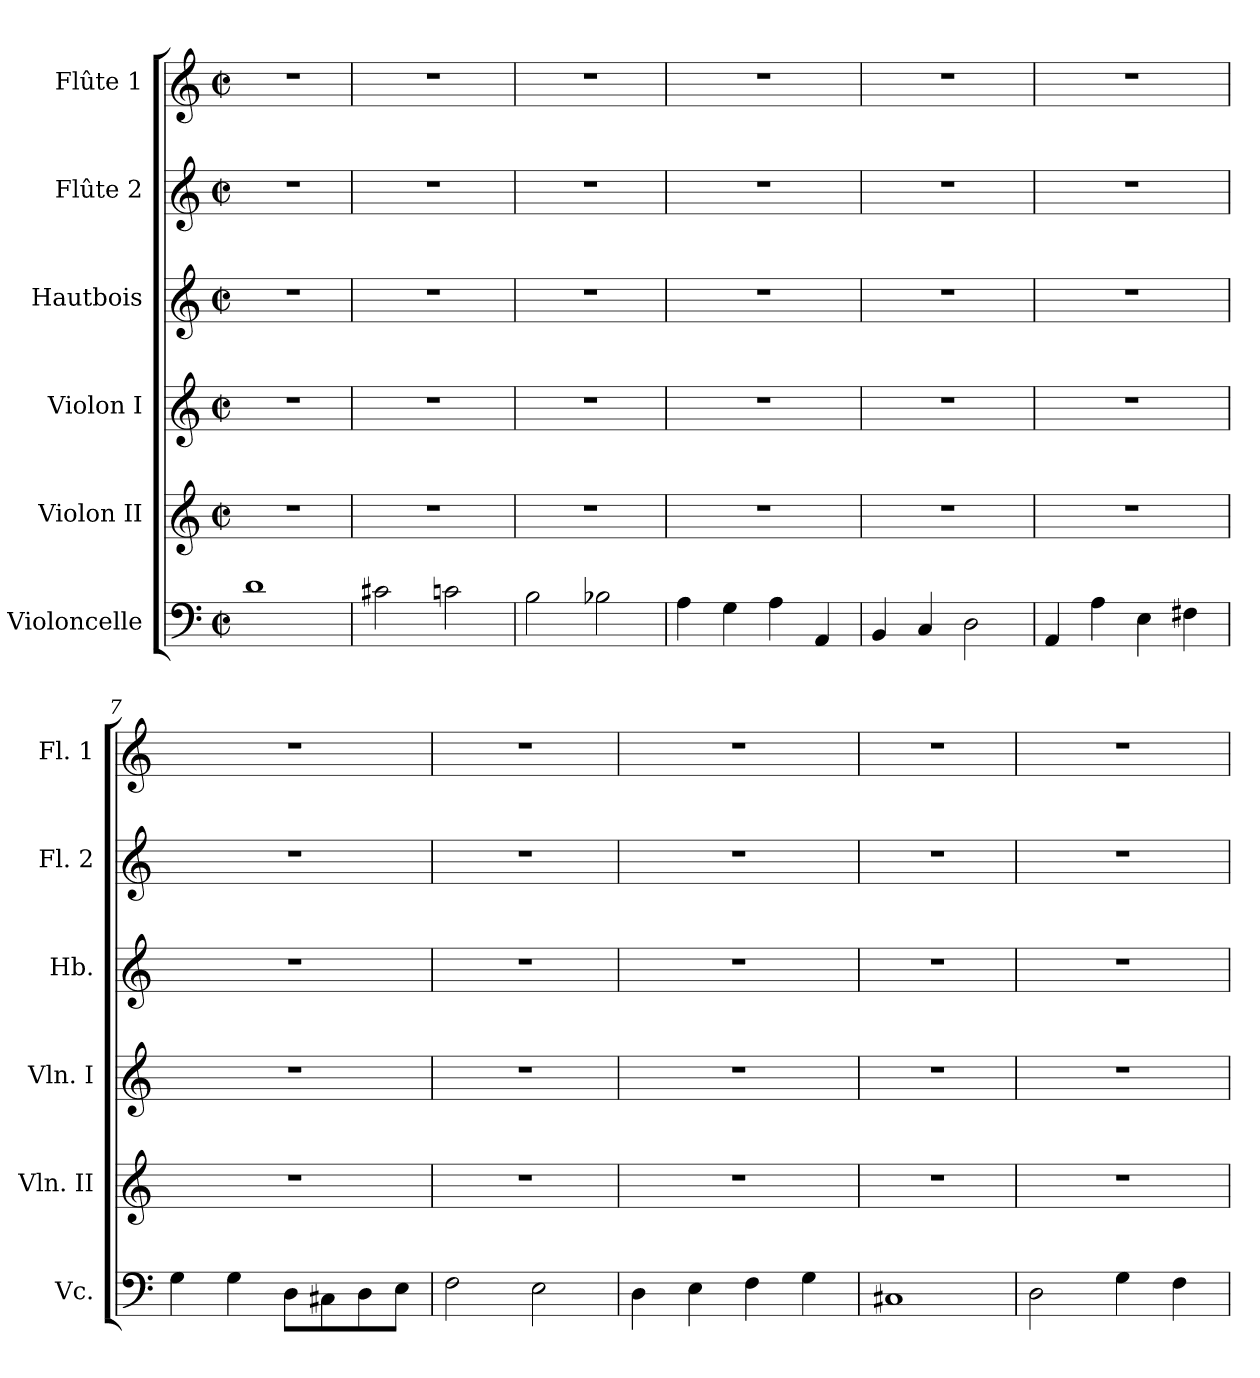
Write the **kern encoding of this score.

**kern	**kern	**kern	**kern	**kern	**kern
*part6	*part5	*part4	*part3	*part2	*part1
*staff6	*staff5	*staff4	*staff3	*staff2	*staff1
*I"Violoncelle	*I"Violon II	*I"Violon I	*I"Hautbois	*I"Flûte 2	*I"Flûte 1
*I'Vc.	*I'Vln. II	*I'Vln. I	*I'Hb.	*I'Fl. 2	*I'Fl. 1
*clefF4	*clefG2	*clefG2	*clefG2	*clefG2	*clefG2
*k[]	*k[]	*k[]	*k[]	*k[]	*k[]
*C:	*C:	*C:	*C:	*C:	*C:
*M2/2	*M2/2	*M2/2	*M2/2	*M2/2	*M2/2
*met(c|)	*met(c|)	*met(c|)	*met(c|)	*met(c|)	*met(c|)
=1	=1	=1	=1	=1	=1
1d	1r	1r	1r	1r	1r
=2	=2	=2	=2	=2	=2
2c#X\	1r	1r	1r	1r	1r
2cn\	.	.	.	.	.
=3	=3	=3	=3	=3	=3
2B\	1r	1r	1r	1r	1r
2B-X\	.	.	.	.	.
=4	=4	=4	=4	=4	=4
4A\	1r	1r	1r	1r	1r
4G\	.	.	.	.	.
4A\	.	.	.	.	.
4AA/	.	.	.	.	.
!!LO:LB:g=z
=5	=5	=5	=5	=5	=5
4BB/	1r	1r	1r	1r	1r
4C/	.	.	.	.	.
2D\	.	.	.	.	.
=6	=6	=6	=6	=6	=6
4AA/	1r	1r	1r	1r	1r
4A\	.	.	.	.	.
4E\	.	.	.	.	.
4F#X\	.	.	.	.	.
=7	=7	=7	=7	=7	=7
4G\	1r	1r	1r	1r	1r
4G\	.	.	.	.	.
8D\L	.	.	.	.	.
8C#X\	.	.	.	.	.
8D\	.	.	.	.	.
8E\J	.	.	.	.	.
=8	=8	=8	=8	=8	=8
2F\	1r	1r	1r	1r	1r
2E\	.	.	.	.	.
!!LO:PB:g=z
=9	=9	=9	=9	=9	=9
4D\	1r	1r	1r	1r	1r
4E\	.	.	.	.	.
4F\	.	.	.	.	.
4G\	.	.	.	.	.
=10	=10	=10	=10	=10	=10
1C#X	1r	1r	1r	1r	1r
=11	=11	=11	=11	=11	=11
2D\	1r	1r	1r	1r	1r
4G\	.	.	.	.	.
4F\	.	.	.	.	.
=	=	=	=	=	=
*-	*-	*-	*-	*-	*-
